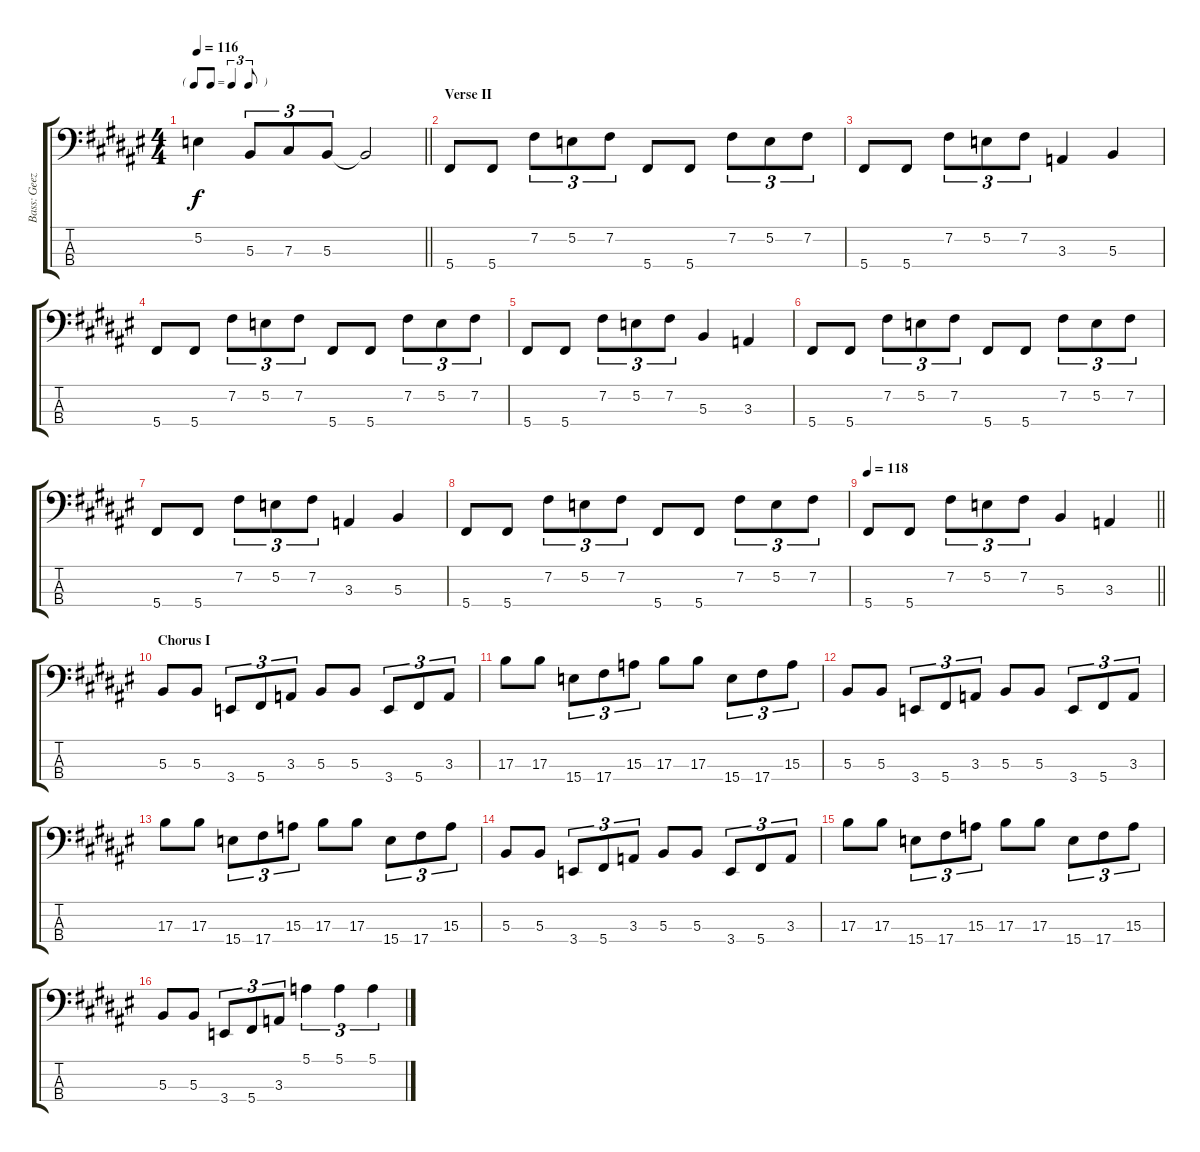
\track ("Bass: Geezer" "Bass: Geez") {instrument electricbassfinger}
\staff {score tabs}
\tuning (E2 B1 Gb1 Db1) {hide}
\ts (4 4)
\tf triplet8th
\tempo 116
\clef f4
\barLineRight lightlight
\ks f#
5.2{t}.4{dy f} 5.3.8{tu (3 2)} 7.3.8{tu (3 2)} 5.3.8{tu (3 2)} 5.3{t}.2 |
\section ("" "Verse II")
5.4.8 5.4.8 7.2.8{tu (3 2)} 5.2.8{tu (3 2)} 7.2.8{tu (3 2)} 5.4.8 5.4.8 7.2.8{tu (3 2)} 5.2.8{tu (3 2)} 7.2.8{tu (3 2)} |
5.4.8 5.4.8 7.2.8{tu (3 2)} 5.2.8{tu (3 2)} 7.2.8{tu (3 2)} 3.3.4 5.3.4 |
5.4.8 5.4.8 7.2.8{tu (3 2)} 5.2.8{tu (3 2)} 7.2.8{tu (3 2)} 5.4.8 5.4.8 7.2.8{tu (3 2)} 5.2.8{tu (3 2)} 7.2.8{tu (3 2)} |
5.4.8 5.4.8 7.2.8{tu (3 2)} 5.2.8{tu (3 2)} 7.2.8{tu (3 2)} 5.3.4 3.3.4 |
5.4.8 5.4.8 7.2.8{tu (3 2)} 5.2.8{tu (3 2)} 7.2.8{tu (3 2)} 5.4.8 5.4.8 7.2.8{tu (3 2)} 5.2.8{tu (3 2)} 7.2.8{tu (3 2)} |
5.4.8 5.4.8 7.2.8{tu (3 2)} 5.2.8{tu (3 2)} 7.2.8{tu (3 2)} 3.3.4 5.3.4 |
5.4.8 5.4.8 7.2.8{tu (3 2)} 5.2.8{tu (3 2)} 7.2.8{tu (3 2)} 5.4.8 5.4.8 7.2.8{tu (3 2)} 5.2.8{tu (3 2)} 7.2.8{tu (3 2)} |
\tempo 118
\barLineRight lightlight
5.4.8 5.4.8 7.2.8{tu (3 2)} 5.2.8{tu (3 2)} 7.2.8{tu (3 2)} 5.3.4 3.3.4 |
\section ("" "Chorus I")
5.3.8 5.3.8 3.4.8{tu (3 2)} 5.4.8{tu (3 2)} 3.3.8{tu (3 2)} 5.3.8 5.3.8 3.4.8{tu (3 2)} 5.4.8{tu (3 2)} 3.3.8{tu (3 2)} |
17.3.8 17.3.8 15.4.8{tu (3 2)} 17.4.8{tu (3 2)} 15.3.8{tu (3 2)} 17.3.8 17.3.8 15.4.8{tu (3 2)} 17.4.8{tu (3 2)} 15.3.8{tu (3 2)} |
5.3.8 5.3.8 3.4.8{tu (3 2)} 5.4.8{tu (3 2)} 3.3.8{tu (3 2)} 5.3.8 5.3.8 3.4.8{tu (3 2)} 5.4.8{tu (3 2)} 3.3.8{tu (3 2)} |
17.3.8 17.3.8 15.4.8{tu (3 2)} 17.4.8{tu (3 2)} 15.3.8{tu (3 2)} 17.3.8 17.3.8 15.4.8{tu (3 2)} 17.4.8{tu (3 2)} 15.3.8{tu (3 2)} |
5.3.8 5.3.8 3.4.8{tu (3 2)} 5.4.8{tu (3 2)} 3.3.8{tu (3 2)} 5.3.8 5.3.8 3.4.8{tu (3 2)} 5.4.8{tu (3 2)} 3.3.8{tu (3 2)} |
17.3.8 17.3.8 15.4.8{tu (3 2)} 17.4.8{tu (3 2)} 15.3.8{tu (3 2)} 17.3.8 17.3.8 15.4.8{tu (3 2)} 17.4.8{tu (3 2)} 15.3.8{tu (3 2)} |
5.3.8 5.3.8 3.4.8{tu (3 2)} 5.4.8{tu (3 2)} 3.3.8{tu (3 2)} 5.1.4{tu (3 2)} 5.1.4{tu (3 2)} 5.1.4{tu (3 2)}
